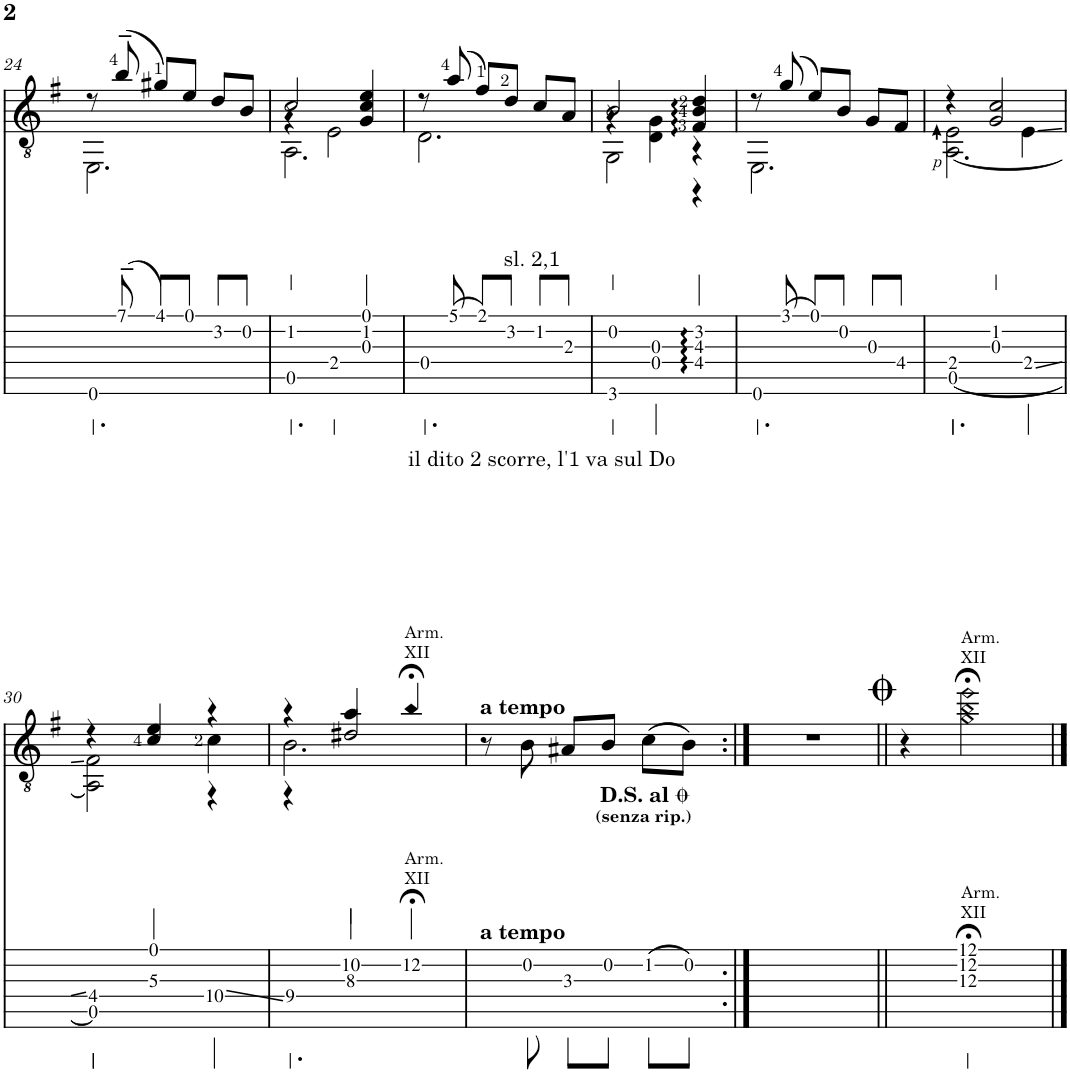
**kern	**kern
*part2	*part1
*staff2	*staff1
*I"Chitarra classica (Intavolatura)	*I"Classical Guitar
!!LO:PB:g=z
*	*clefGv2
*k[f#]	*k[f#]
*M3/4	*M3/4
=24	=24
*^	*^
8r	2.EE\	8r	2.EE\
(8b~/	.	(8b~/	.
8g#X/L)	.	8g#X/L)	.
8e/J	.	8e/J	.
8d/L	.	8d/L	.
8B/J	.	8B/J	.
=25	=25	=25	=25
*	*^	*	*^
2c/	4r	2.AA\	2c/	4r	2.AA\
.	2E\	.	.	2E\	.
4G/ 4c/ 4e/	.	.	4G/ 4c/ 4e/	.	.
*	*v	*v	*	*	*
*	*	*	*v	*v
=26	=26	=26	=26
!LO:TX:b:t=il dito 2 scorre, l'1 va sul Do	!	!	!
8r	2.D\	8r	2.D\
(8a/	.	(8a/	.
8f#/L)	.	8f#/L)	.
!LO:TX:a:t=sl. 2,1	!	!	!
8d/J	.	8d/J	.
8c/L	.	8c/L	.
8A/J	.	8A/J	.
=27	=27	=27	=27
*	*^	*	*^
2B/	4r	2GG\	2B/	4r	2GG\
.	4D\ 4G\	.	.	4D\ 4G\	.
4F#/ 4B/ 4d/	4r	4r	4F#/ 4B/ 4d/	4r	4r
*	*v	*v	*	*	*
*	*	*	*v	*v
=28	=28	=28	=28
8r	2.EE\	8r	2.EE\
(8g/	.	(8g/	.
8e/L)	.	8e/L)	.
8B/J	.	8B/J	.
8G/L	.	8G/L	.
8F#/J	.	8F#/J	.
=29	=29	=29	=29
*	*^	*	*^
4r	2E\	[2.AA\	4r	2E\	[2.AA\
2G/ 2c/	.	.	2G/ 2c/	.	.
.	4E\	.	.	4E\	.
!!LO:LB:g=z	!!	!!
=30	=30	=30	=30	=30	=30
4r	2F#\	2AA\]	4r	2F#\	2AA\]
4c/ 4e/	.	.	4c/ 4e/	.	.
4r	4c\	4r	4r	4c\	4r
=31	=31	=31	=31	=31	=31
4r	2.B\	4r	4r	2.B\	4r
4a/	.	2d#X/	4a/	.	2d#X/
!	!	!	!LO:TX:a:t=Arm.	!	!
!	!	!	!LO:TX:a:t=XII	!	!
!LO:TX:a:t=Arm.	!	!	!	!	!
!LO:TX:a:t=XII	!	!	!	!	!
!LO:N:head=diamond	!	!	!LO:N:head=diamond	!	!
4b;</	.	.	4b;</	.	.
*v	*v	*v	*	*	*
*	*v	*v	*v
=32	=32
!	!LO:TX:a:B:t=a tempo
!LO:TX:a:B:t=a tempo	!
8r	8r
8B\	8B\
8A#X\L	8A#X/L
!	!LO:TX:b:B:t=D.S. al
!	!LO:TX:b:B:t=(senza rip.)
8B\J	8B/J
(8c\L	(8c\L
8B\J)	8B\J)
=33:|!	=33:|!
2.r	2.r
=34||	=34||
4r	4r
!	!LO:TX:a:t=Arm.
!	!LO:TX:a:t=XII
!LO:TX:a:t=Arm.	!
!LO:TX:a:t=XII	!
!LO:N:n=1:head=diamond	!
!LO:N:n=2:head=diamond	!LO:N:n=1:head=diamond
!	!LO:N:n=2:head=diamond
2g\;< 2b\;< 2ee\;<	2g\;< 2b\;< 2ee\;<
==	==
*-	*-
